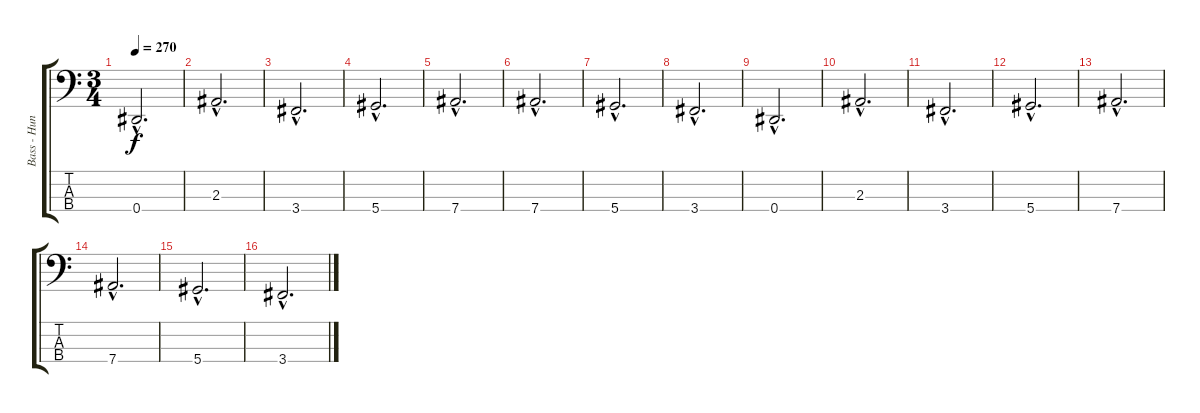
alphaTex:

\track ("Bass - Hunter" "Bass - Hun") {instrument electricbasspick}
\staff {score tabs}
\tuning (Gb2 Db2 Ab1 Eb1) {hide}
\ts (3 4)
\tempo 270
\clef f4
\ks c
0.4{hac t}.2{d dy f} |
2.3{hac}.2{d} |
3.4{hac}.2{d} |
5.4{hac}.2{d} |
7.4{hac}.2{d} |
7.4{hac}.2{d} |
5.4{hac}.2{d} |
3.4{hac}.2{d} |
0.4{hac}.2{d} |
2.3{hac}.2{d} |
3.4{hac}.2{d} |
5.4{hac}.2{d} |
7.4{hac}.2{d} |
7.4{hac}.2{d} |
5.4{hac}.2{d} |
3.4{hac}.2{d}
